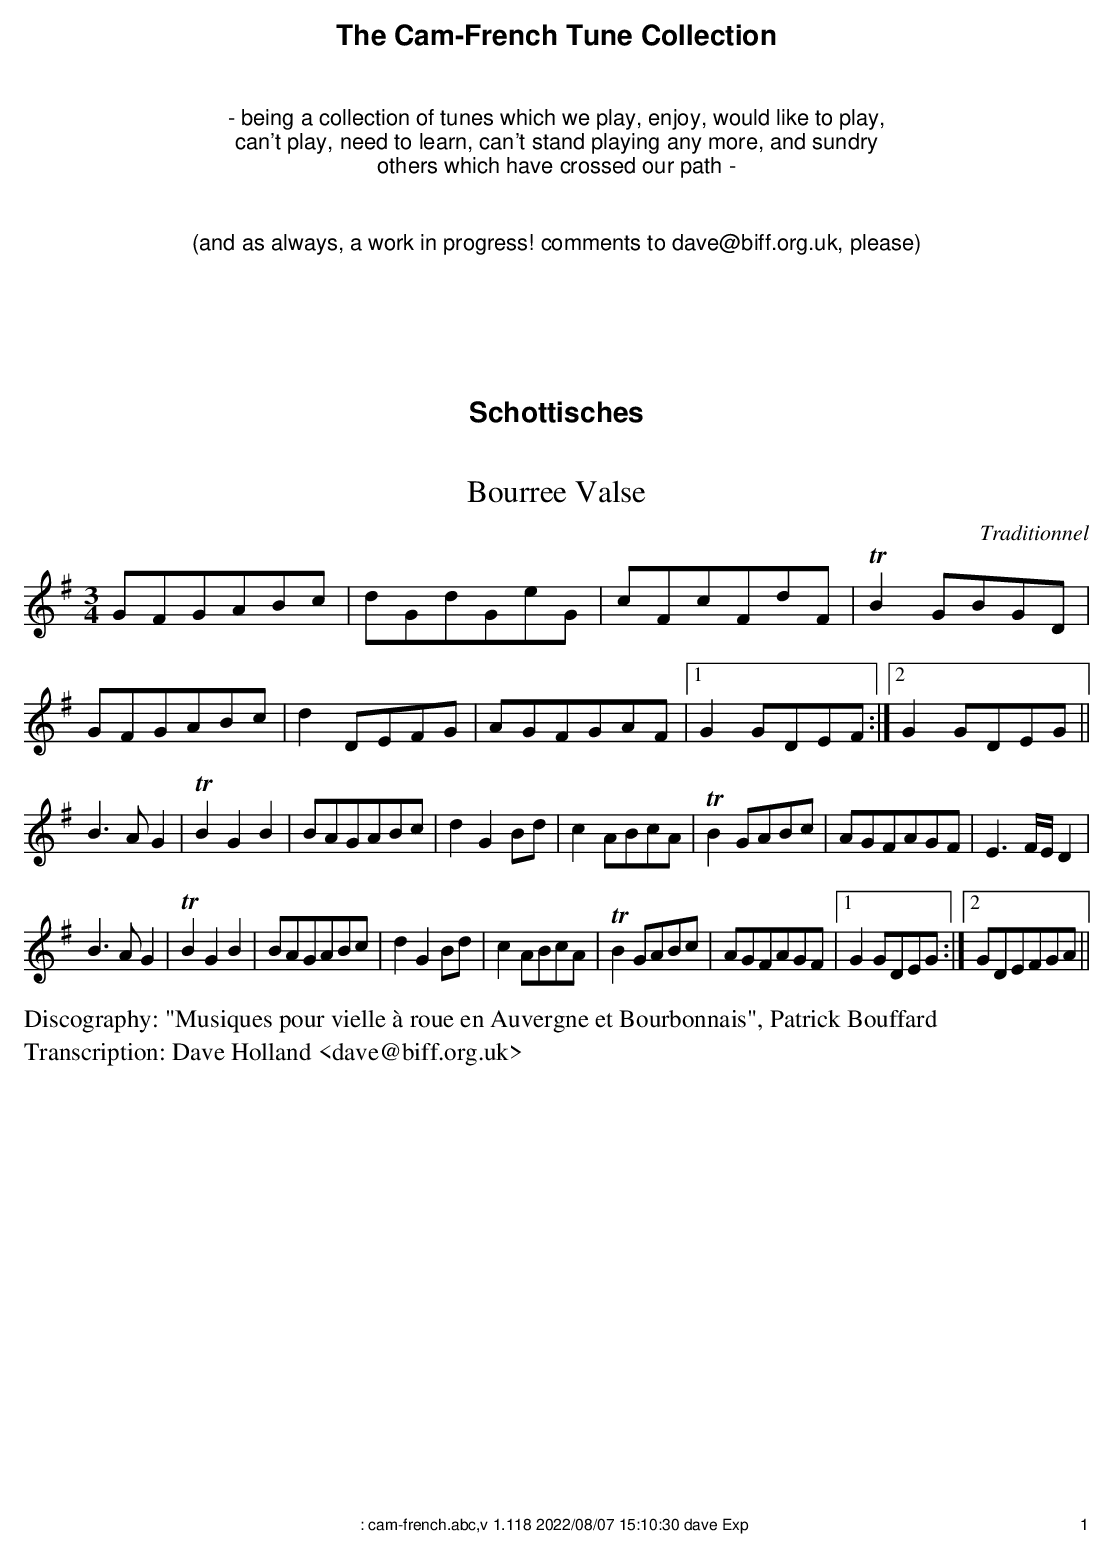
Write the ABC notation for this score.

X:1
T:Bourree Valse
C:Traditionnel
M:3/4
L:1/8
K:G
GFGABc|dGdGeG|cFcFdF|TB2GBGD|
GFGABc|d2DEFG|AGFGAF|1G2GDEF:|2G2GDEG||
B3AG2|TB2G2B2|BAGABc|d2G2Bd|c2ABcA|TB2GABc|AGFAGF|E3 F/E/ D2|
B3AG2|TB2G2B2|BAGABc|d2G2Bd|c2ABcA|TB2GABc|AGFAGF|1G2GDEG:|2GDEFGA||
